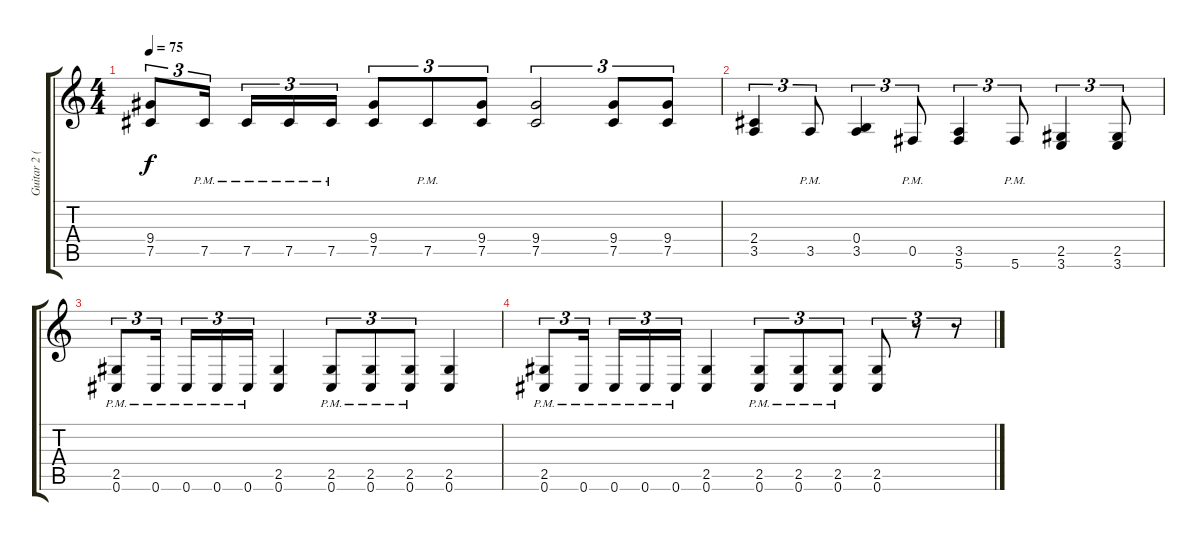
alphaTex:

\track ("Guitar 2 (Distortion)" "Guitar 2 (") {instrument distortionguitar}
\staff {score tabs}
\tuning (Db4 Ab3 E3 B2 Gb2 Db2) {hide}
\ts (4 4)
\tempo 75
\clef g2
\ks c
(9.4 7.5).8{tu (3 2) dy f} 7.5{pm}.16{tu (3 2)} 7.5{pm}.16{tu (3 2)} 7.5{pm}.16{tu (3 2)} 7.5{pm}.16{tu (3 2)} (9.4 7.5).8{tu (3 2)} 7.5{pm}.8{tu (3 2)} (9.4 7.5).8{tu (3 2)} (9.4 7.5).2{tu (3 2)} (9.4 7.5).8{tu (3 2)} (9.4 7.5).8{tu (3 2)} |
(2.4 3.5).4{tu (3 2)} 3.5{pm}.8{tu (3 2)} (0.4 3.5).4{tu (3 2)} 0.5{pm}.8{tu (3 2)} (3.5 5.6).4{tu (3 2)} 5.6{pm}.8{tu (3 2)} (2.5 3.6).4{tu (3 2)} (2.5 3.6).8{tu (3 2)} |
(2.5{pm} 0.6{pm}).8{tu (3 2)} 0.6{pm}.16{tu (3 2)} 0.6{pm}.16{tu (3 2)} 0.6{pm}.16{tu (3 2)} 0.6{pm}.16{tu (3 2)} (2.5 0.6).4 (2.5{pm} 0.6{pm}).8{tu (3 2)} (2.5{pm} 0.6{pm}).8{tu (3 2)} (2.5{pm} 0.6{pm}).8{tu (3 2)} (2.5 0.6).4 |
(2.5{pm} 0.6{pm}).8{tu (3 2)} 0.6{pm}.16{tu (3 2)} 0.6{pm}.16{tu (3 2)} 0.6{pm}.16{tu (3 2)} 0.6{pm}.16{tu (3 2)} (2.5 0.6).4 (2.5{pm} 0.6{pm}).8{tu (3 2)} (2.5{pm} 0.6{pm}).8{tu (3 2)} (2.5{pm} 0.6{pm}).8{tu (3 2)} (2.5 0.6).8{tu (3 2)} r.8{tu (3 2)} r.8{tu (3 2)}
